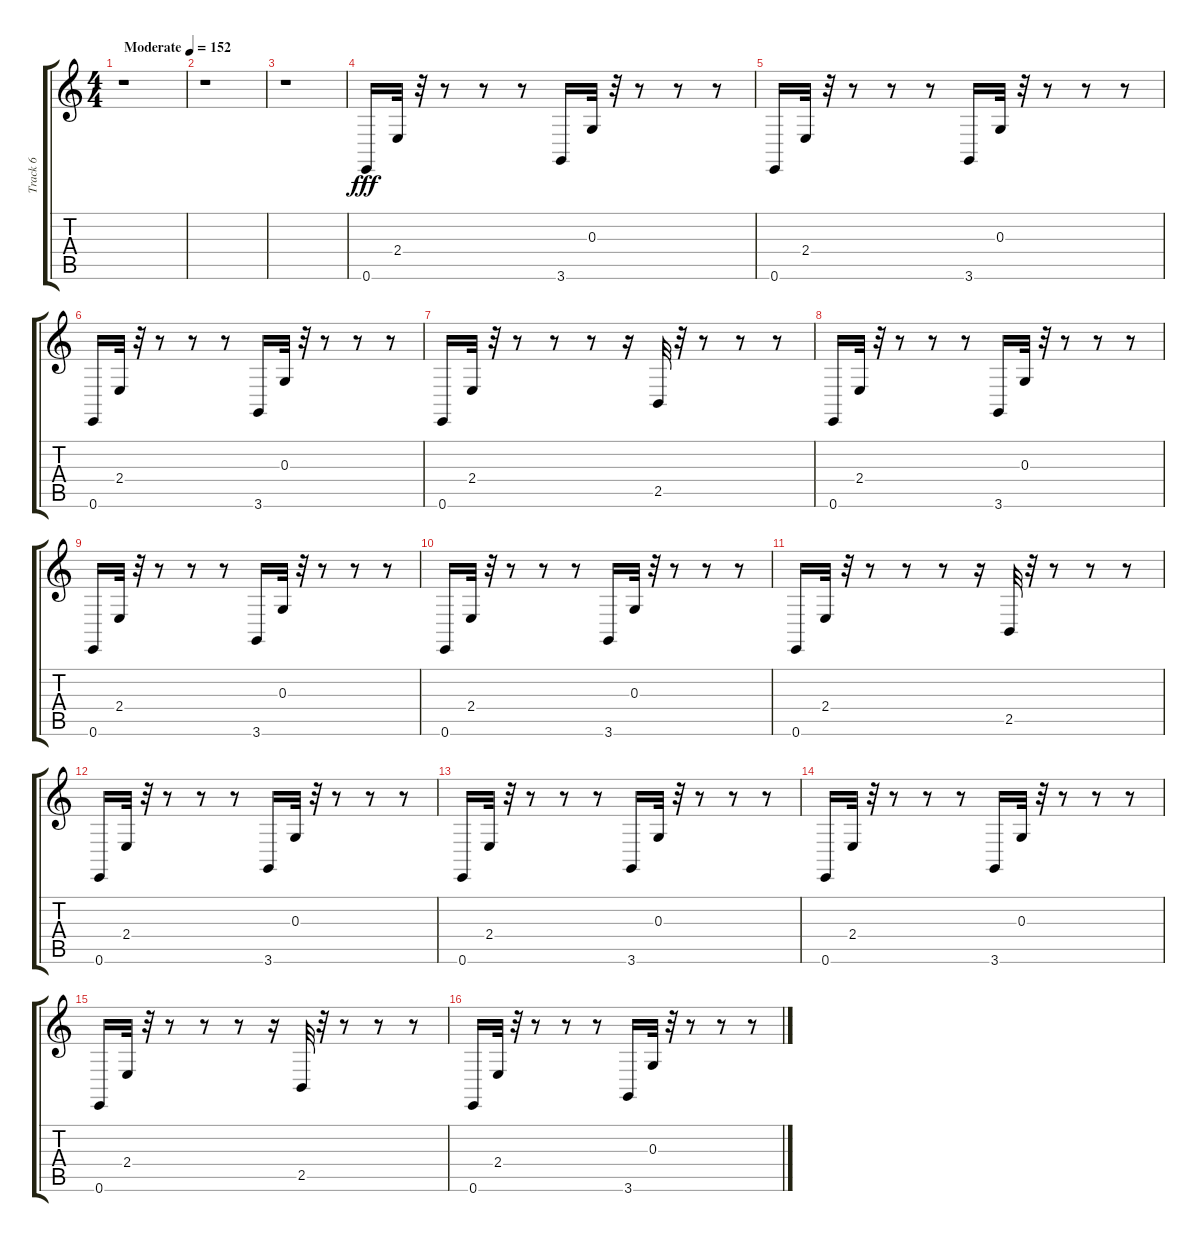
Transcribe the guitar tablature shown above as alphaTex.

\track ("Track 6" "Track 6") {instrument electricgrandpiano}
\staff {score tabs}
\tuning (E4 B3 G3 D3 A2 E2) {hide}
\ts (4 4)
\tempo (152 "Moderate")
\clef g2
\ks c
r.1{dy fff instrument electricgrandpiano} |
r.1 |
r.1 |
0.6.16 2.4.32 r.32 r.8 r.8 r.8 3.6.16 0.3.32 r.32 r.8 r.8 r.8 |
0.6.16 2.4.32 r.32 r.8 r.8 r.8 3.6.16 0.3.32 r.32 r.8 r.8 r.8 |
0.6.16 2.4.32 r.32 r.8 r.8 r.8 3.6.16 0.3.32 r.32 r.8 r.8 r.8 |
0.6.16 2.4.32 r.32 r.8 r.8 r.8 r.16 2.5.32 r.32 r.8 r.8 r.8 |
0.6.16 2.4.32 r.32 r.8 r.8 r.8 3.6.16 0.3.32 r.32 r.8 r.8 r.8 |
0.6.16 2.4.32 r.32 r.8 r.8 r.8 3.6.16 0.3.32 r.32 r.8 r.8 r.8 |
0.6.16 2.4.32 r.32 r.8 r.8 r.8 3.6.16 0.3.32 r.32 r.8 r.8 r.8 |
0.6.16 2.4.32 r.32 r.8 r.8 r.8 r.16 2.5.32 r.32 r.8 r.8 r.8 |
0.6.16 2.4.32 r.32 r.8 r.8 r.8 3.6.16 0.3.32 r.32 r.8 r.8 r.8 |
0.6.16 2.4.32 r.32 r.8 r.8 r.8 3.6.16 0.3.32 r.32 r.8 r.8 r.8 |
0.6.16 2.4.32 r.32 r.8 r.8 r.8 3.6.16 0.3.32 r.32 r.8 r.8 r.8 |
0.6.16 2.4.32 r.32 r.8 r.8 r.8 r.16 2.5.32 r.32 r.8 r.8 r.8 |
0.6.16 2.4.32 r.32 r.8 r.8 r.8 3.6.16 0.3.32 r.32 r.8 r.8 r.8
